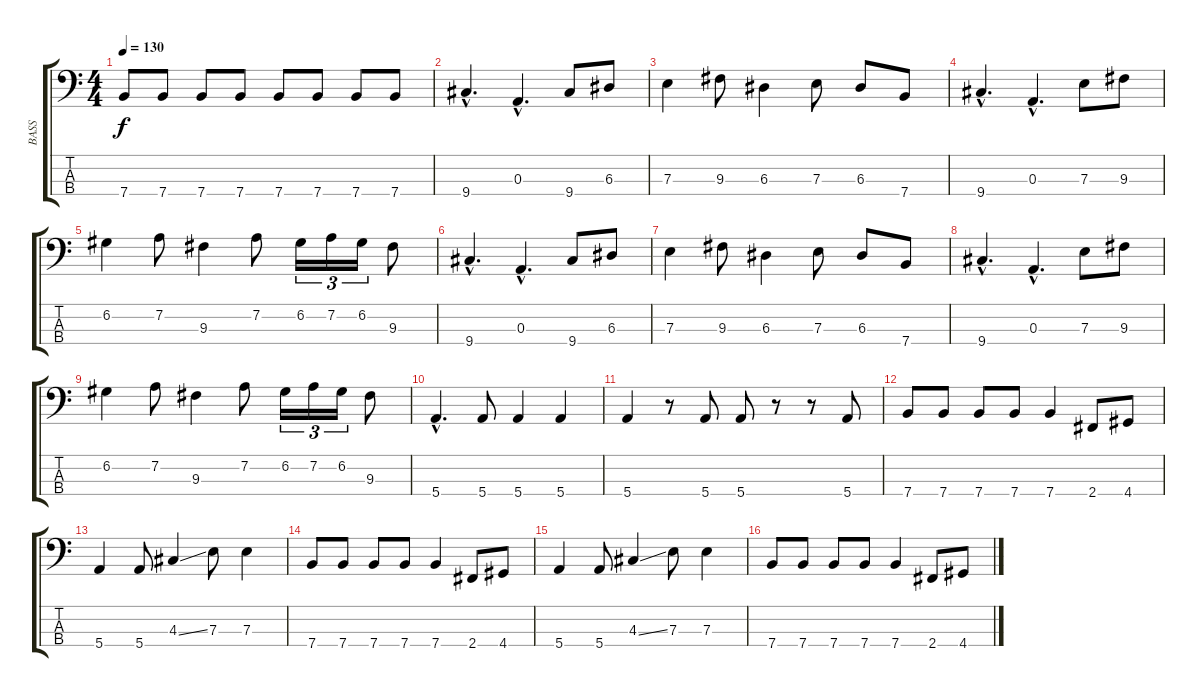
\track ("BASS" "BASS") {instrument electricbassfinger}
\staff {score tabs}
\tuning (G2 D2 A1 E1) {hide}
\ts (4 4)
\tempo 130
\clef f4
\ks c
7.4.8{dy f} 7.4.8 7.4.8 7.4.8 7.4.8 7.4.8 7.4.8 7.4.8 |
9.4{hac}.4{d} 0.3{hac}.4{d} 9.4.8 6.3.8 |
7.3.4 9.3.8 6.3.4 7.3.8 6.3.8 7.4.8 |
9.4{hac}.4{d} 0.3{hac}.4{d} 7.3.8 9.3.8 |
6.2.4 7.2.8 9.3.4 7.2.8 6.2.16{tu (3 2)} 7.2.16{tu (3 2)} 6.2.16{tu (3 2)} 9.3.8 |
9.4{hac}.4{d} 0.3{hac}.4{d} 9.4.8 6.3.8 |
7.3.4 9.3.8 6.3.4 7.3.8 6.3.8 7.4.8 |
9.4{hac}.4{d} 0.3{hac}.4{d} 7.3.8 9.3.8 |
6.2.4 7.2.8 9.3.4 7.2.8 6.2.16{tu (3 2)} 7.2.16{tu (3 2)} 6.2.16{tu (3 2)} 9.3.8 |
5.4{hac}.4{d} 5.4.8 5.4.4 5.4.4 |
5.4.4 r.8 5.4.8 5.4.8 r.8 r.8 5.4.8 |
7.4.8 7.4.8 7.4.8 7.4.8 7.4.4 2.4.8 4.4.8 |
5.4.4 5.4.8 4.3{ss}.4 7.3.8 7.3.4 |
7.4.8 7.4.8 7.4.8 7.4.8 7.4.4 2.4.8 4.4.8 |
5.4.4 5.4.8 4.3{ss}.4 7.3.8 7.3.4 |
7.4.8 7.4.8 7.4.8 7.4.8 7.4.4 2.4.8 4.4.8
